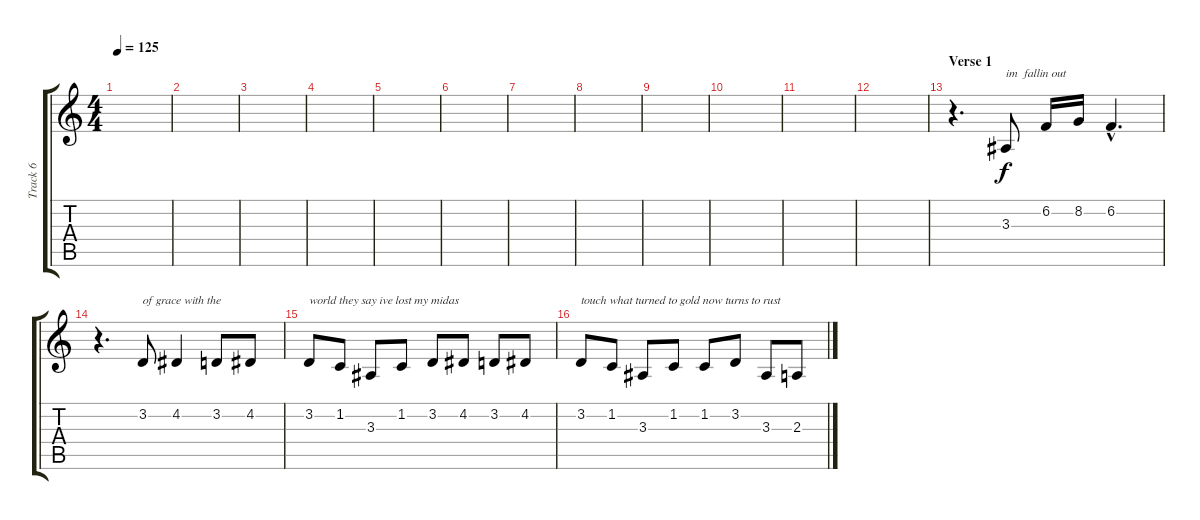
\track ("Track 6" "Track 6") {instrument oboe}
\staff {score tabs}
\tuning (E4 B3 G3 D3 A2 E2) {hide}
\ts (4 4)
\tempo 125
\clef g2
\ks c
|
|
|
|
|
|
|
|
|
|
|
|
\section ("" "Verse 1")
r.4{d} 3.3.8{txt "im  fallin out"} 6.2.16 8.2.16 6.2{hac}.4{d} |
r.4{d} 3.2.8{txt "of grace with the"} 4.2.4 3.2.8 4.2.8 |
3.2.8{txt "world they say ive lost my midas"} 1.2.8 3.3.8 1.2.8 3.2.8 4.2.8 3.2.8 4.2.8 |
3.2.8{txt "touch what turned to gold now turns to rust"} 1.2.8 3.3.8 1.2.8 1.2.8 3.2.8 3.3.8 2.3.8
